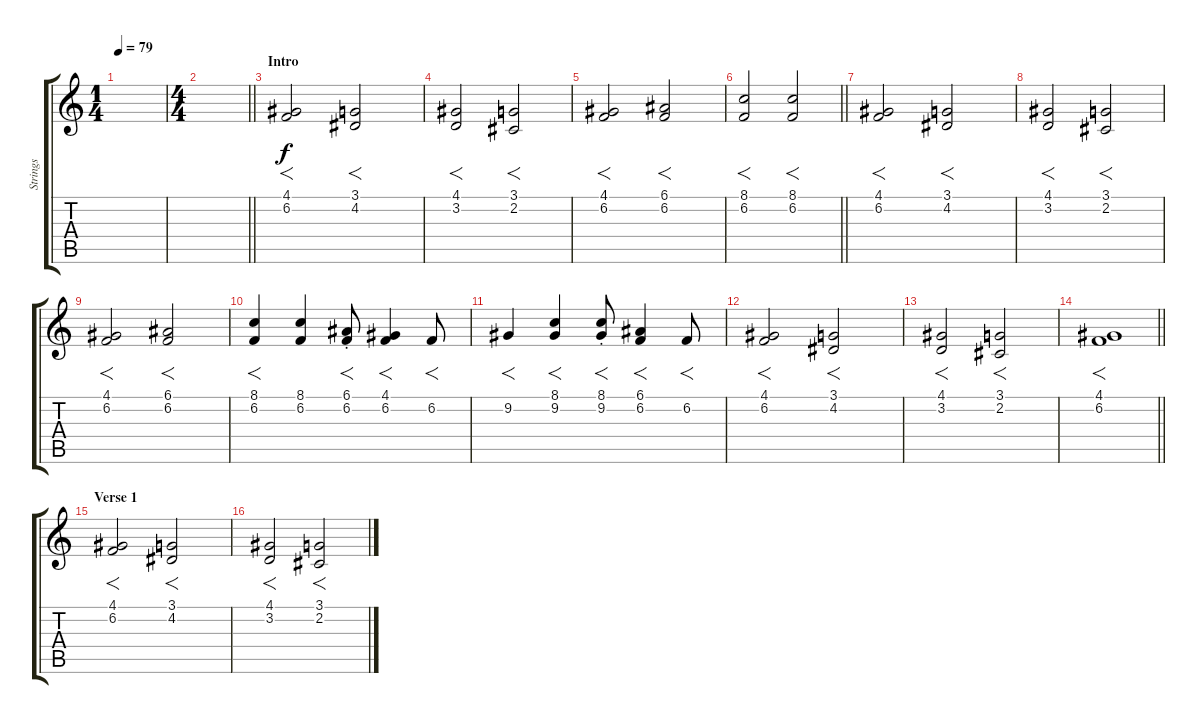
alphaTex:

\track ("Strings" "Strings") {instrument synthstrings1}
\staff {score tabs}
\tuning (E4 B3 G3 D3 A2 E2) {hide}
\ts (1 4)
\tempo 79
\clef g2
\ks c
|
\ts (4 4)
\barLineRight lightlight
|
\section ("" "Intro")
(4.1 6.2).2{f} (3.1 4.2).2{f} |
(4.1 3.2).2{f} (3.1 2.2).2{f} |
(4.1 6.2).2{f} (6.1 6.2).2{f} |
\barLineRight lightlight
(8.1 6.2).2{f} (8.1 6.2).2{f} |
(4.1 6.2).2{f} (3.1 4.2).2{f} |
(4.1 3.2).2{f} (3.1 2.2).2{f} |
(4.1 6.2).2{f} (6.1 6.2).2{f} |
(8.1 6.2).4{f} (8.1 6.2).4 (6.1{st} 6.2{st}).8{f} (4.1 6.2).4{f} 6.2.8{f} |
9.2.4{f} (8.1 9.2).4{f} (8.1{st} 9.2{st}).8{f} (6.1 6.2).4{f} 6.2.8{f} |
(4.1 6.2).2{f} (3.1 4.2).2{f} |
(4.1 3.2).2{f} (3.1 2.2).2{f} |
\barLineRight lightlight
(4.1 6.2).1{f} |
\section ("" "Verse 1")
(4.1 6.2).2{f} (3.1 4.2).2{f} |
(4.1 3.2).2{f} (3.1 2.2).2{f}
